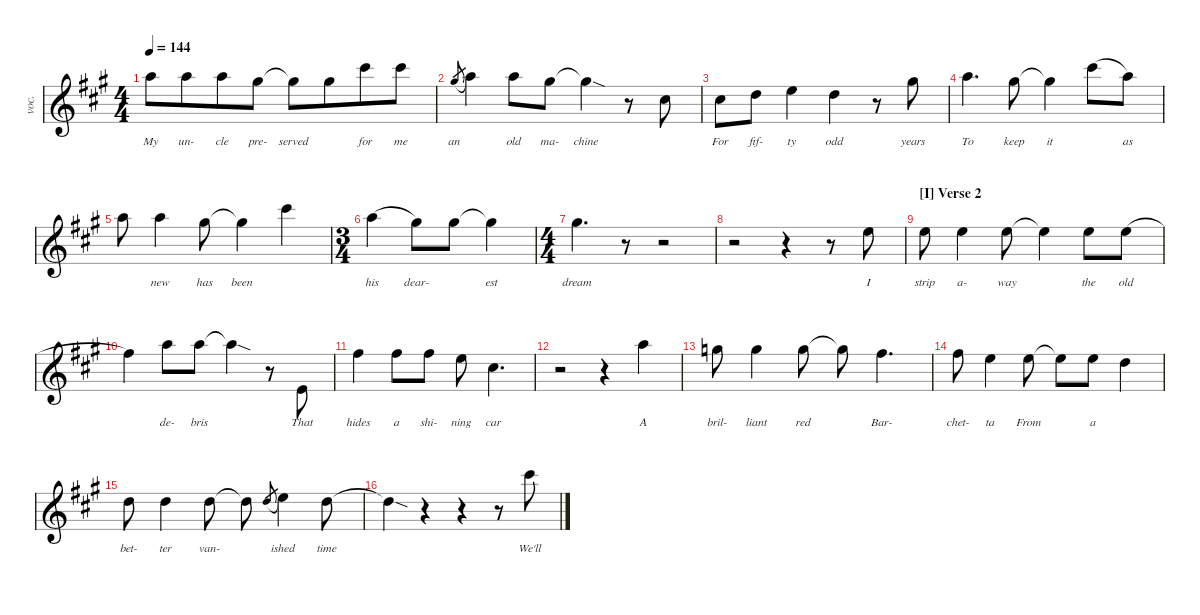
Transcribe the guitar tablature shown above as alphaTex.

\defaultSystemsLayout 4
\hideDynamics
\bracketExtendMode nobrackets
\track ("Vocals" "voc.") {instrument voiceoohs}
\staff {score}
\tuning (E4 B3 G3 D3 A2 E2)
\displaytranspose 12
\ts (4 4)
\tempo 144
\clef g2
\ks a
5.1{acc forcenatural}.8{lyrics (0 "My") lyrics (1 "") lyrics (2 "") lyrics (3 "") lyrics (4 "") dy mf beam Down} 5.1{acc forcenatural}.8{lyrics (0 "un-") lyrics (1 "") lyrics (2 "") lyrics (3 "") lyrics (4 "") beam Down beam merge} 5.1{acc forcenatural}.8{lyrics (0 "cle") lyrics (1 "") lyrics (2 "") lyrics (3 "") lyrics (4 "") beam Down} 4.1{acc #}.8{lyrics (0 "pre-") lyrics (1 "") lyrics (2 "") lyrics (3 "") lyrics (4 "") beam Down} 4.1{t acc #}.8{lyrics (0 "served") lyrics (1 "") lyrics (2 "") lyrics (3 "") lyrics (4 "") beam Down} 4.1{acc #}.8{beam Down beam merge} 9.1{acc #}.8{lyrics (0 "for") lyrics (1 "") lyrics (2 "") lyrics (3 "") lyrics (4 "") beam Down} 9.1{acc #}.8{lyrics (0 "me") lyrics (1 "") lyrics (2 "") lyrics (3 "") lyrics (4 "") beam Down} |
\beaming (8 2 2 2 2)
4.1{acc #}.8{lyrics (0 "an") lyrics (1 "") lyrics (2 "") lyrics (3 "") lyrics (4 "") gr legatoorigin beam Up} 5.1{acc forcenatural}.4{beam Down} 5.1{acc forcenatural}.8{lyrics (0 "old") lyrics (1 "") lyrics (2 "") lyrics (3 "") lyrics (4 "") beam Down} 4.1{acc #}.8{lyrics (0 "ma-") lyrics (1 "") lyrics (2 "") lyrics (3 "") lyrics (4 "") beam Down} 4.1{sod t acc #}.4{lyrics (0 "chine") lyrics (1 "") lyrics (2 "") lyrics (3 "") lyrics (4 "") beam Down} r.8{beam Down} -3.1{acc #}.8{beam Down} |
-3.1{acc #}.8{lyrics (0 "For") lyrics (1 "") lyrics (2 "") lyrics (3 "") lyrics (4 "") beam Down} -2.1{acc forcenatural}.8{lyrics (0 "fif-") lyrics (1 "") lyrics (2 "") lyrics (3 "") lyrics (4 "") beam Down} 0.1{acc forcenatural}.4{lyrics (0 "ty") lyrics (1 "") lyrics (2 "") lyrics (3 "") lyrics (4 "") beam Down} -2.1{acc forcenatural}.4{lyrics (0 "odd") lyrics (1 "") lyrics (2 "") lyrics (3 "") lyrics (4 "") beam Down} r.8{beam Down} 4.1{acc #}.8{lyrics (0 "years") lyrics (1 "") lyrics (2 "") lyrics (3 "") lyrics (4 "") beam Down} |
5.1{acc forcenatural}.4{d lyrics (0 "To") lyrics (1 "") lyrics (2 "") lyrics (3 "") lyrics (4 "") beam Down} 4.1{acc #}.8{lyrics (0 "keep") lyrics (1 "") lyrics (2 "") lyrics (3 "") lyrics (4 "") beam Down} 4.1{t acc #}.4{lyrics (0 "it") lyrics (1 "") lyrics (2 "") lyrics (3 "") lyrics (4 "") beam Down} 9.1{acc #}.8{legatoorigin beam Down} 5.1{acc forcenatural}.8{lyrics (0 "as") lyrics (1 "") lyrics (2 "") lyrics (3 "") lyrics (4 "") beam Down} |
5.1{acc forcenatural}.8{beam Down} 5.1{acc forcenatural}.4{lyrics (0 "new") lyrics (1 "") lyrics (2 "") lyrics (3 "") lyrics (4 "") beam Down} 4.1{acc #}.8{lyrics (0 "has") lyrics (1 "") lyrics (2 "") lyrics (3 "") lyrics (4 "") beam Down} 4.1{t acc #}.4{lyrics (0 "been") lyrics (1 "") lyrics (2 "") lyrics (3 "") lyrics (4 "") beam Down} 9.1{acc #}.4{beam Down} |
\ts (3 4)
\beaming (8 2 2 2)
5.1{acc forcenatural}.4{lyrics (0 "his") lyrics (1 "") lyrics (2 "") lyrics (3 "") lyrics (4 "") legatoorigin beam Down} 4.1{acc #}.8{lyrics (0 "dear-") lyrics (1 "") lyrics (2 "") lyrics (3 "") lyrics (4 "") beam Down} 4.1{acc #}.8{beam Down} 4.1{t acc #}.4{lyrics (0 "est") lyrics (1 "") lyrics (2 "") lyrics (3 "") lyrics (4 "") beam Down} |
\ts (4 4)
\beaming (8 2 2 2 2)
4.1{acc #}.4{d lyrics (0 "dream") lyrics (1 "") lyrics (2 "") lyrics (3 "") lyrics (4 "") beam Down} r.8{beam Down} r.2{beam Down} |
r.2{beam Down} r.4{beam Down} r.8{beam Down} 0.1{acc forcenatural}.8{lyrics (0 "I") lyrics (1 "") lyrics (2 "") lyrics (3 "") lyrics (4 "") beam Down} |
\section ("I" "Verse 2")
0.1{acc forcenatural}.8{lyrics (0 "strip") lyrics (1 "") lyrics (2 "") lyrics (3 "") lyrics (4 "") beam Down} 0.1{acc forcenatural}.4{lyrics (0 "a-") lyrics (1 "") lyrics (2 "") lyrics (3 "") lyrics (4 "") beam Down} 0.1{acc forcenatural}.8{lyrics (0 "way") lyrics (1 "") lyrics (2 "") lyrics (3 "") lyrics (4 "") beam Down} 0.1{t acc forcenatural}.4{beam Down} 0.1{acc forcenatural}.8{lyrics (0 "the") lyrics (1 "") lyrics (2 "") lyrics (3 "") lyrics (4 "") beam Down} 0.1{acc forcenatural}.8{lyrics (0 "old") lyrics (1 "") lyrics (2 "") lyrics (3 "") lyrics (4 "") legatoorigin beam Down} |
2.1{acc #}.4{beam Down} 5.1{acc forcenatural}.8{lyrics (0 "de-") lyrics (1 "") lyrics (2 "") lyrics (3 "") lyrics (4 "") beam Down} 5.1{acc forcenatural}.8{lyrics (0 "bris") lyrics (1 "") lyrics (2 "") lyrics (3 "") lyrics (4 "") beam Down} 5.1{sod t acc forcenatural}.4{beam Down} r.8{beam Down} 2.4{acc forcenatural}.8{lyrics (0 "That") lyrics (1 "") lyrics (2 "") lyrics (3 "") lyrics (4 "") beam Up} |
2.1{acc #}.4{lyrics (0 "hides") lyrics (1 "") lyrics (2 "") lyrics (3 "") lyrics (4 "") beam Down} 2.1{acc #}.8{lyrics (0 "a") lyrics (1 "") lyrics (2 "") lyrics (3 "") lyrics (4 "") beam Down} 2.1{acc #}.8{lyrics (0 "shi-") lyrics (1 "") lyrics (2 "") lyrics (3 "") lyrics (4 "") beam Down} 0.1{acc forcenatural}.8{lyrics (0 "ning") lyrics (1 "") lyrics (2 "") lyrics (3 "") lyrics (4 "") beam Down} -3.1{acc #}.4{d lyrics (0 "car") lyrics (1 "") lyrics (2 "") lyrics (3 "") lyrics (4 "") beam Down} |
r.2{beam Down} r.4{beam Down} 5.1{acc forcenatural}.4{lyrics (0 "A") lyrics (1 "") lyrics (2 "") lyrics (3 "") lyrics (4 "") beam Down} |
3.1{acc forcenatural}.8{lyrics (0 "bril-") lyrics (1 "") lyrics (2 "") lyrics (3 "") lyrics (4 "") beam Down} 3.1{acc forcenatural}.4{lyrics (0 "liant") lyrics (1 "") lyrics (2 "") lyrics (3 "") lyrics (4 "") beam Down} 3.1{acc forcenatural}.8{lyrics (0 "red") lyrics (1 "") lyrics (2 "") lyrics (3 "") lyrics (4 "") beam Down} 3.1{t acc forcenatural}.8{beam Down} 2.1{acc #}.4{d lyrics (0 "Bar-") lyrics (1 "") lyrics (2 "") lyrics (3 "") lyrics (4 "") beam Down} |
2.1{acc #}.8{lyrics (0 "chet-") lyrics (1 "") lyrics (2 "") lyrics (3 "") lyrics (4 "") beam Down} 0.1{acc forcenatural}.4{lyrics (0 "ta") lyrics (1 "") lyrics (2 "") lyrics (3 "") lyrics (4 "") beam Down} 0.1{acc forcenatural}.8{lyrics (0 "From") lyrics (1 "") lyrics (2 "") lyrics (3 "") lyrics (4 "") beam Down} 0.1{t acc forcenatural}.8{beam Down} 0.1{acc forcenatural}.8{lyrics (0 "a") lyrics (1 "") lyrics (2 "") lyrics (3 "") lyrics (4 "") beam Down} -2.1{acc forcenatural}.4{beam Down} |
-2.1{acc forcenatural}.8{lyrics (0 "bet-") lyrics (1 "") lyrics (2 "") lyrics (3 "") lyrics (4 "") beam Down} -2.1{acc forcenatural}.4{lyrics (0 "ter") lyrics (1 "") lyrics (2 "") lyrics (3 "") lyrics (4 "") beam Down} -2.1{acc forcenatural}.8{lyrics (0 "van-") lyrics (1 "") lyrics (2 "") lyrics (3 "") lyrics (4 "") beam Down} -2.1{t acc forcenatural}.8{beam Down} -2.1{acc forcenatural}.8{gr legatoorigin beam Up} 0.1{acc forcenatural}.4{lyrics (0 "ished") lyrics (1 "") lyrics (2 "") lyrics (3 "") lyrics (4 "") beam Down} -2.1{acc forcenatural}.8{lyrics (0 "time") lyrics (1 "") lyrics (2 "") lyrics (3 "") lyrics (4 "") beam Down} |
-2.1{sod t acc forcenatural}.4{beam Down} r.4{beam Down} r.4{beam Down} r.8{beam Down} 9.1{acc #}.8{lyrics (0 "We'll") lyrics (1 "") lyrics (2 "") lyrics (3 "") lyrics (4 "") beam Down}
